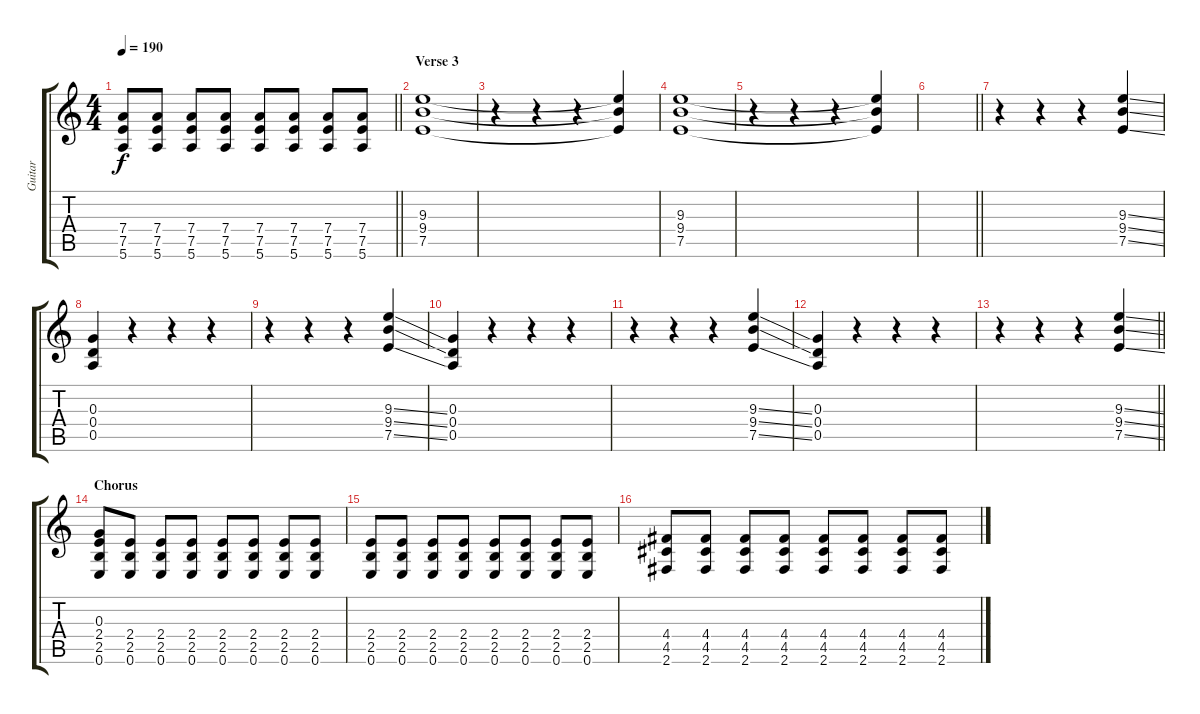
\track ("Guitar" "Guitar") {instrument distortionguitar}
\staff {score tabs}
\tuning (E4 B3 G3 D3 A2 E2) {hide}
\ts (4 4)
\tempo 190
\clef g2
\barLineRight lightlight
\ks c
(7.4 7.5 5.6).8{dy f} (7.4 7.5 5.6).8 (7.4 7.5 5.6).8 (7.4 7.5 5.6).8 (7.4 7.5 5.6).8 (7.4 7.5 5.6).8 (7.4 7.5 5.6).8 (7.4 7.5 5.6).8 |
\section ("" "Verse 3")
(9.3 9.4 7.5).1 |
r.4 r.4 r.4 (9.3{t} 9.4{t} 7.5{t}).4 |
(9.3 9.4 7.5).1 |
r.4 r.4 r.4 (9.3{t} 9.4{t} 7.5{t}).4 |
\barLineRight lightlight
|
r.4 r.4 r.4 (9.3{ss} 9.4{ss} 7.5{ss}).4 |
(0.3 0.4 0.5).4 r.4 r.4 r.4 |
r.4 r.4 r.4 (9.3{ss} 9.4{ss} 7.5{ss}).4 |
(0.3 0.4 0.5).4 r.4 r.4 r.4 |
r.4 r.4 r.4 (9.3{ss} 9.4{ss} 7.5{ss}).4 |
(0.3 0.4 0.5).4 r.4 r.4 r.4 |
\barLineRight lightlight
r.4 r.4 r.4 (9.3{ss} 9.4{ss} 7.5{ss}).4 |
\section ("" "Chorus")
(0.3 2.4 2.5 0.6).8 (2.4 2.5 0.6).8 (2.4 2.5 0.6).8 (2.4 2.5 0.6).8 (2.4 2.5 0.6).8 (2.4 2.5 0.6).8 (2.4 2.5 0.6).8 (2.4 2.5 0.6).8 |
(2.4 2.5 0.6).8 (2.4 2.5 0.6).8 (2.4 2.5 0.6).8 (2.4 2.5 0.6).8 (2.4 2.5 0.6).8 (2.4 2.5 0.6).8 (2.4 2.5 0.6).8 (2.4 2.5 0.6).8 |
(4.4 4.5 2.6).8 (4.4 4.5 2.6).8 (4.4 4.5 2.6).8 (4.4 4.5 2.6).8 (4.4 4.5 2.6).8 (4.4 4.5 2.6).8 (4.4 4.5 2.6).8 (4.4 4.5 2.6).8
